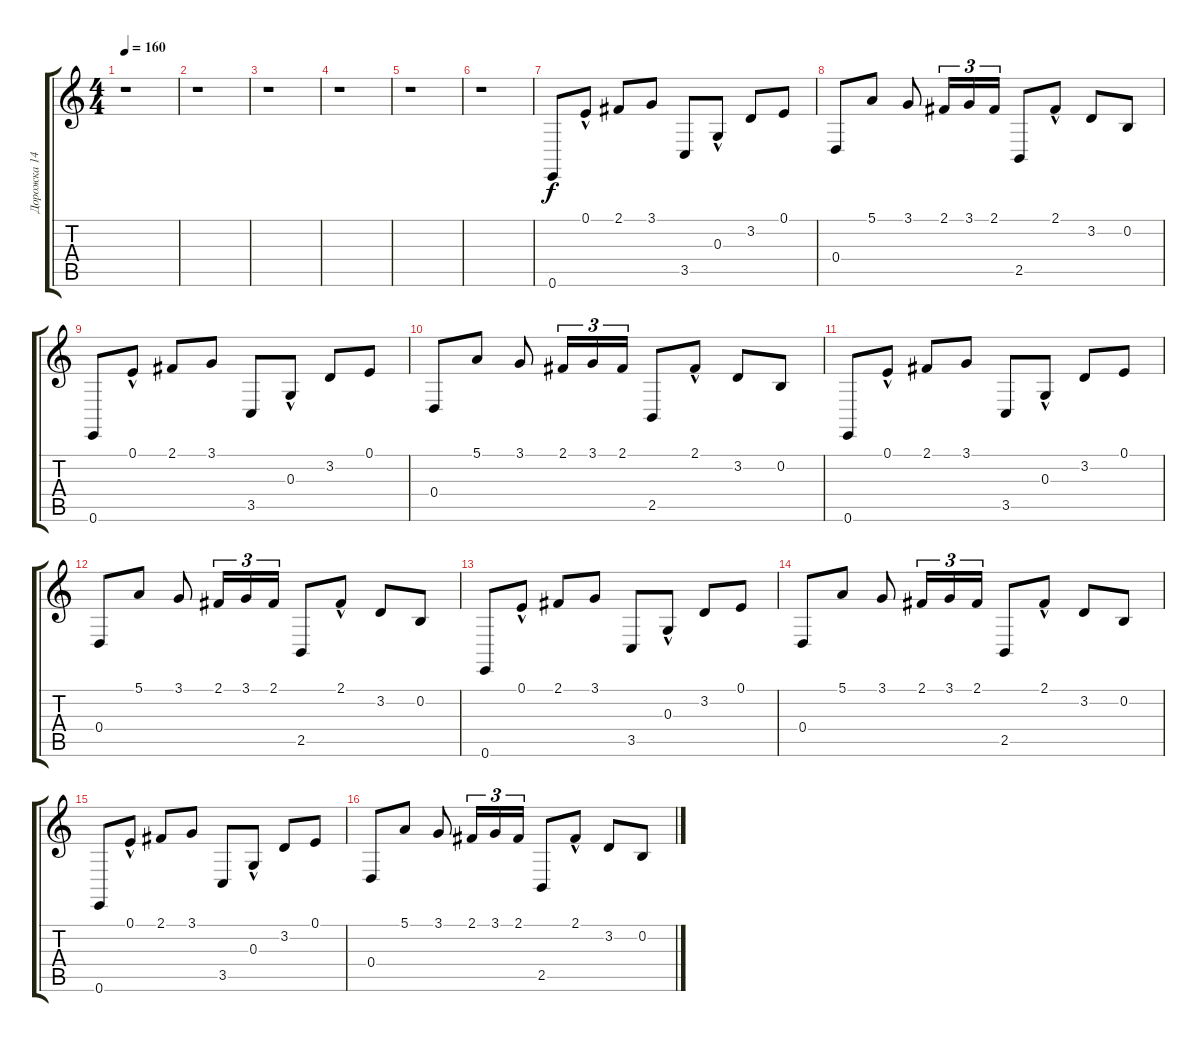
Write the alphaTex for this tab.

\track ("Дорожка 14" "Дорожка 14") {instrument flute}
\staff {score tabs}
\tuning (E4 B3 G3 D3 A2 E2) {hide}
\ts (4 4)
\tempo 160
\clef g2
\ks c
r.1{dy f} |
r.1 |
r.1 |
r.1 |
r.1 |
r.1 |
0.6.8 0.1{hac}.8 2.1.8 3.1.8 3.5.8 0.3{hac}.8 3.2.8 0.1.8 |
0.4.8 5.1.8 3.1.8 2.1.16{tu (3 2)} 3.1.16{tu (3 2)} 2.1.16{tu (3 2)} 2.5.8 2.1{hac}.8 3.2.8 0.2.8 |
0.6.8 0.1{hac}.8 2.1.8 3.1.8 3.5.8 0.3{hac}.8 3.2.8 0.1.8 |
0.4.8 5.1.8 3.1.8 2.1.16{tu (3 2)} 3.1.16{tu (3 2)} 2.1.16{tu (3 2)} 2.5.8 2.1{hac}.8 3.2.8 0.2.8 |
0.6.8 0.1{hac}.8 2.1.8 3.1.8 3.5.8 0.3{hac}.8 3.2.8 0.1.8 |
0.4.8 5.1.8 3.1.8 2.1.16{tu (3 2)} 3.1.16{tu (3 2)} 2.1.16{tu (3 2)} 2.5.8 2.1{hac}.8 3.2.8 0.2.8 |
0.6.8 0.1{hac}.8 2.1.8 3.1.8 3.5.8 0.3{hac}.8 3.2.8 0.1.8 |
0.4.8 5.1.8 3.1.8 2.1.16{tu (3 2)} 3.1.16{tu (3 2)} 2.1.16{tu (3 2)} 2.5.8 2.1{hac}.8 3.2.8 0.2.8 |
0.6.8 0.1{hac}.8 2.1.8 3.1.8 3.5.8 0.3{hac}.8 3.2.8 0.1.8 |
0.4.8 5.1.8 3.1.8 2.1.16{tu (3 2)} 3.1.16{tu (3 2)} 2.1.16{tu (3 2)} 2.5.8 2.1{hac}.8 3.2.8 0.2.8
